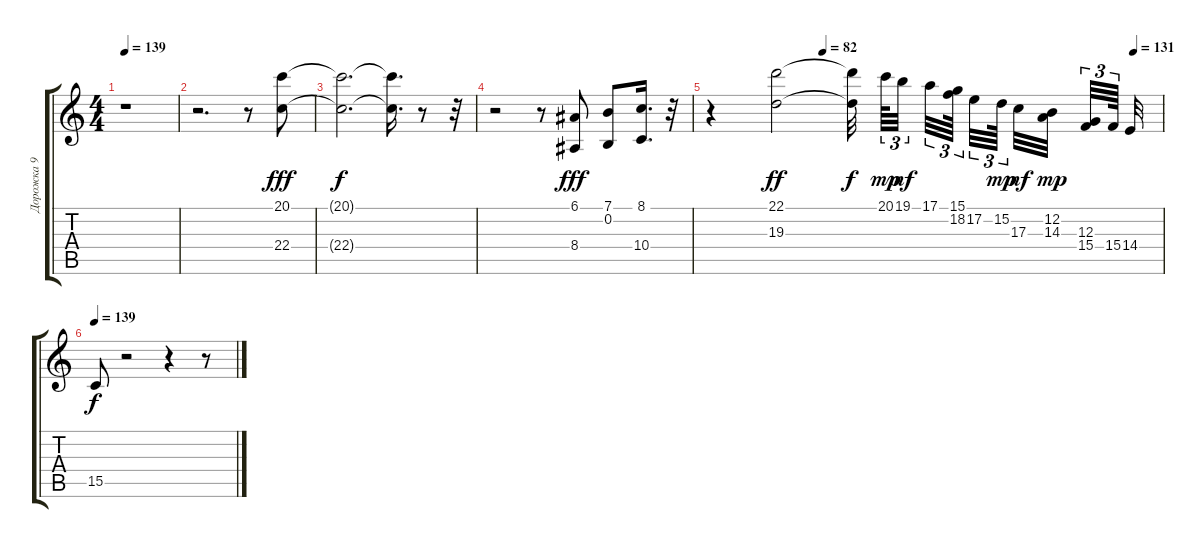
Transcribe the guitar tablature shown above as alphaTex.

\track ("Дорожка 9" "Дорожка 9") {instrument synthbrass1}
\staff {score tabs}
\tuning (E4 B3 G3 D3 A2 E2) {hide}
\ts (4 4)
\tempo 139
\clef g2
\ks c
r.1{dy ff} |
r.2{d} r.8 (20.1 22.4).8{dy fff} |
(20.1{t} 22.4{t}).2{d dy f} (20.1{t} 22.4{t}).16{d} r.8 r.32 |
r.2 r.8 (6.1 8.4).8{dy fff} (7.1 0.2).8 (8.1 10.4).16{d} r.32 |
\tempo (82 0.25)
\tempo (131 0.9375)
r.4 (22.1 19.3).2{dy ff} (22.1{t} 19.3{t}).32{dy f} 20.1.64{tu (3 2) dy mp} 19.1.32{tu (3 2) dy mf} 17.1.32{tu (3 2)} (15.1 18.2).64{tu (3 2)} 17.2.32{tu (3 2)} 15.2.64{tu (3 2) dy mp} 17.3.32{dy mf} (12.2 14.3).32{dy mp} (12.3 15.4).32{tu (3 2)} 15.4.64{tu (3 2)} 14.4.32 |
\tempo 139
15.5.8{dy f} r.2 r.4 r.8
